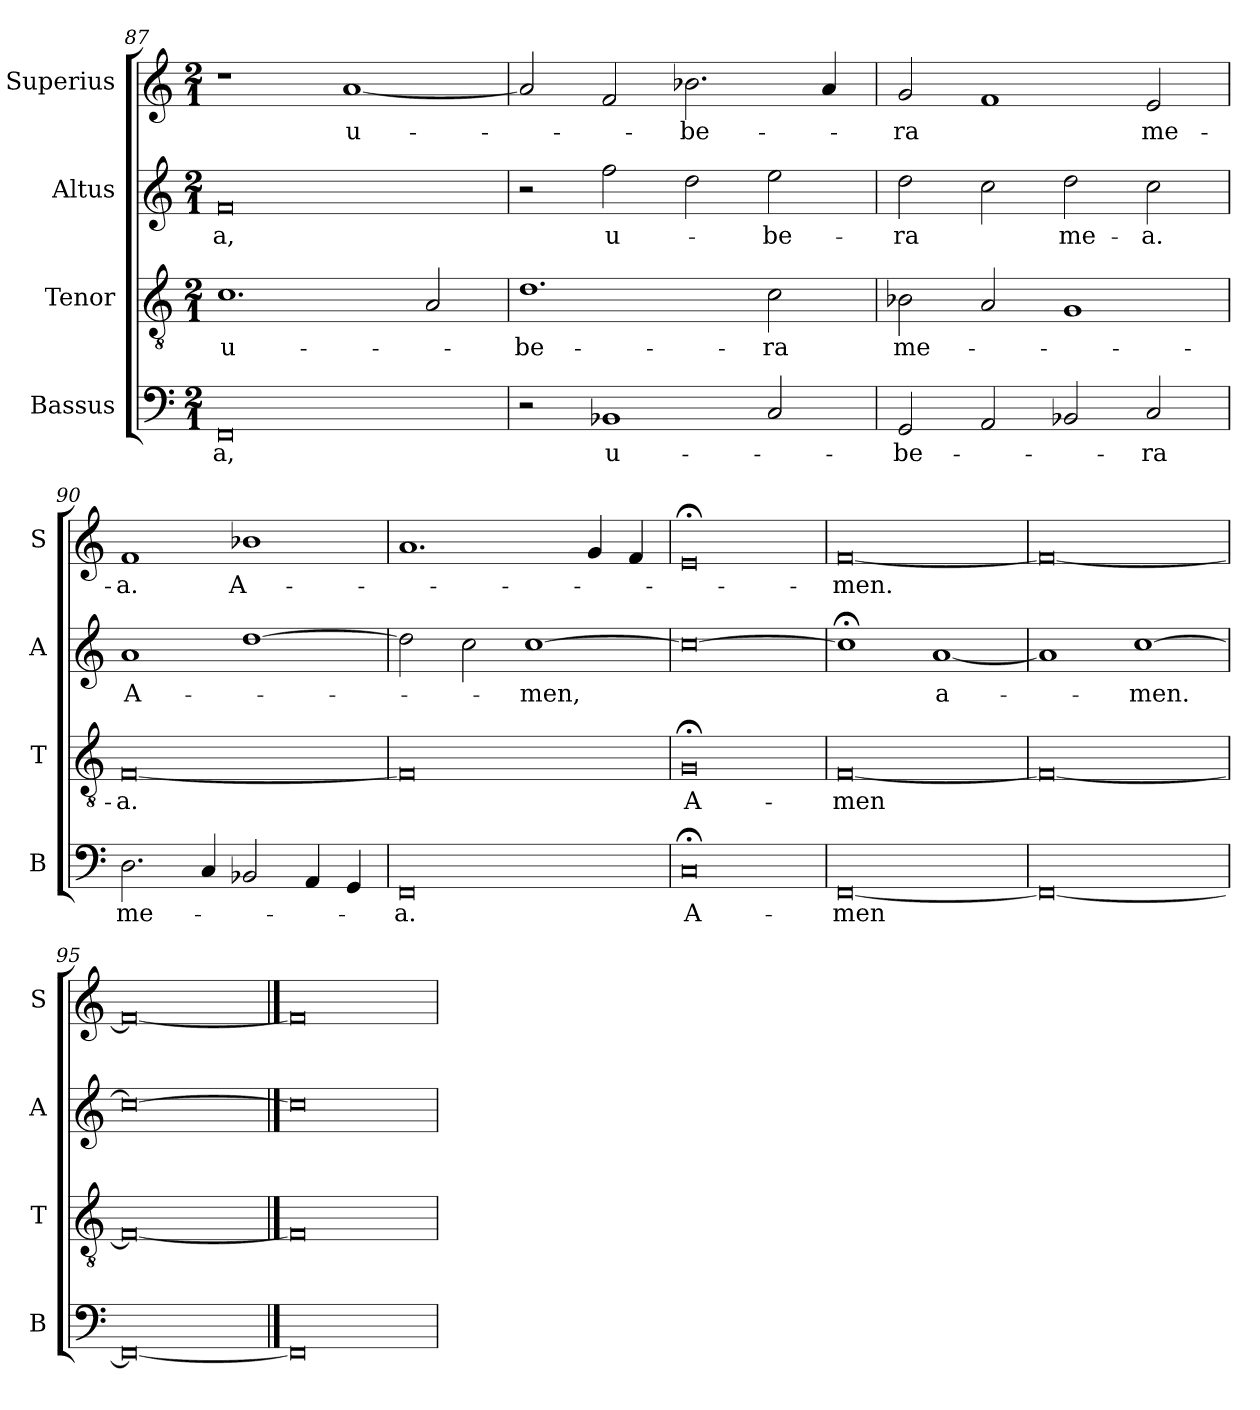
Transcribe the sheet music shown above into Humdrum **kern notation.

**kern	**text	**kern	**text	**kern	**text	**kern	**text
*part4	*part4	*part3	*part3	*part2	*part2	*part1	*part1
*staff4	*staff4	*staff3	*staff3	*staff2	*staff2	*staff1	*staff1
*I"Bassus	*	*I"Tenor	*	*I"Altus	*	*I"Superius	*
*I'B	*	*I'T	*	*I'A	*	*I'S	*
*clefF4	*	*clefGv2	*	*clefG2	*	*clefG2	*
*k[]	*	*k[]	*	*k[]	*	*k[]	*
*C:	*	*C:	*	*C:	*	*C:	*
*M2/1	*	*M2/1	*	*M2/1	*	*M2/1	*
=87	=87	=87	=87	=87	=87	=87	=87
0FF	-a,	1.c	u-	0f	-a,	1r	.
.	.	.	.	.	.	[1a	u-
.	.	2A	.	.	.	.	.
=88	=88	=88	=88	=88	=88	=88	=88
2r	.	1.d	-be-	2r	.	2a]	.
1BB-X	u-	.	.	2ff	u-	2f	.
.	.	.	.	2dd	.	2.b-X	-be-
2C	.	2c	-ra	2ee	-be-	.	.
.	.	.	.	.	.	4a	.
=89	=89	=89	=89	=89	=89	=89	=89
2GG	-be-	2B-X	me-	2dd	-ra	2g	-ra
2AA	.	2A	.	2cc	.	1f	.
2BB-X	.	1G	.	2dd	me-	.	.
2C	-ra	.	.	2cc	-a.	2e	me-
=90	=90	=90	=90	=90	=90	=90	=90
2.D	me-	[0F	-a.	1a	A-	1f	-a.
4C	.	.	.	.	.	.	.
2BB-X	.	.	.	[1dd	.	1b-X	A-
4AA	.	.	.	.	.	.	.
4GG	.	.	.	.	.	.	.
=91	=91	=91	=91	=91	=91	=91	=91
0FF	-a.	0F]	.	2dd]	.	1.a	.
.	.	.	.	2cc	.	.	.
.	.	.	.	[1cc	-men,	.	.
.	.	.	.	.	.	4g	.
.	.	.	.	.	.	4f	.
=92	=92	=92	=92	=92	=92	=92	=92
0C;<	A-	0G;<	A-	0cc_	.	0e;<	.
=93	=93	=93	=93	=93	=93	=93	=93
[0FF	-men	[0F	-men	1cc;<]	.	[0f	-men.
.	.	.	.	[1a	a-	.	.
=94	=94	=94	=94	=94	=94	=94	=94
0FF_	.	0F_	.	1a]	.	0f_	.
.	.	.	.	[1cc	-men.	.	.
=95	=95	=95	=95	=95	=95	=95	=95
0FF_	.	0F_	.	0cc_	.	0f_	.
==96	==96	==96	==96	==96	==96	==96	==96
0FF]	.	0F]	.	0cc]	.	0f]	.
=	=	=	=	=	=	=	=
*-	*-	*-	*-	*-	*-	*-	*-
